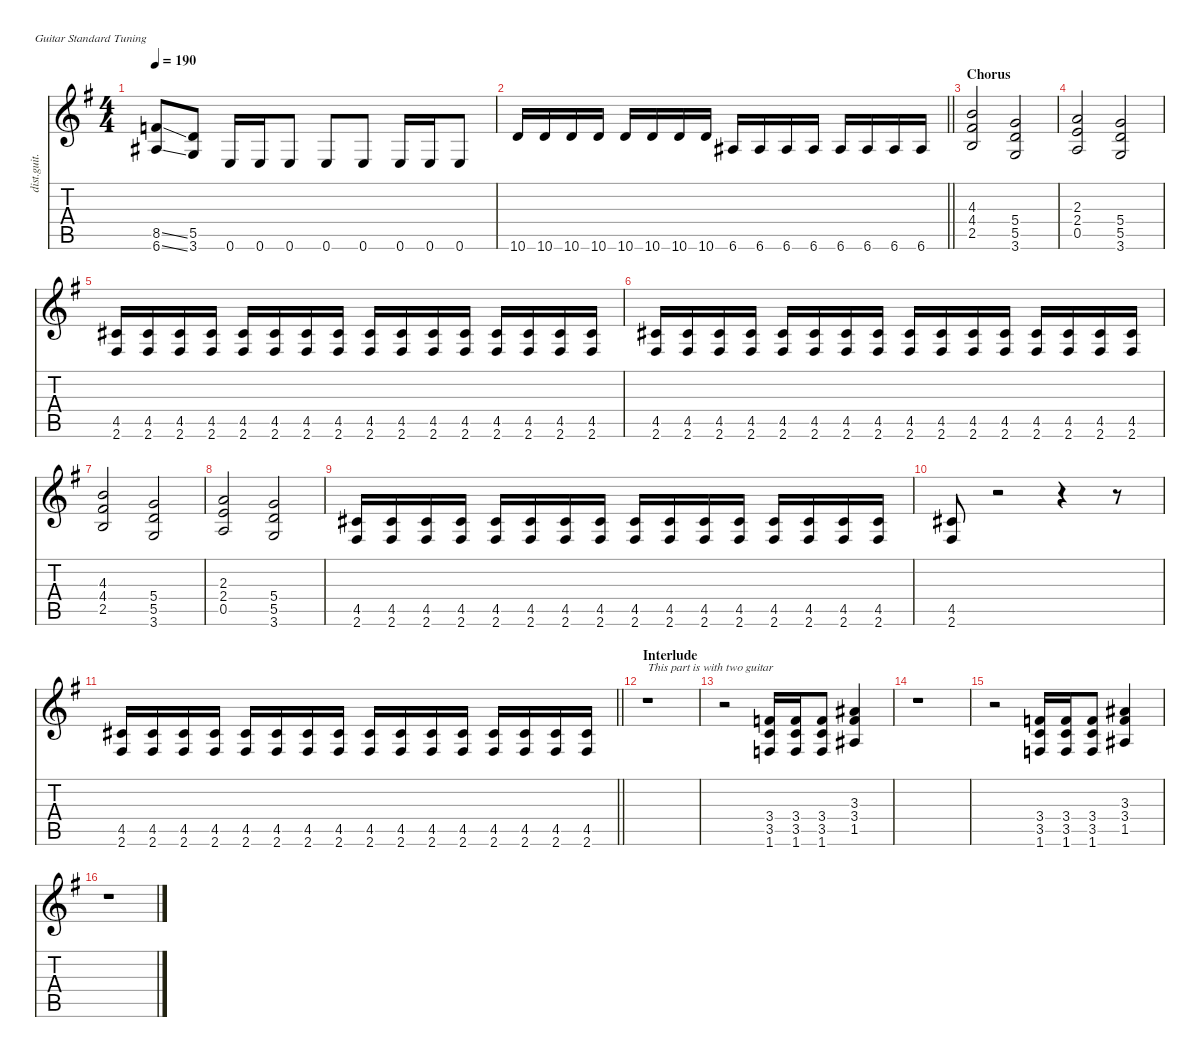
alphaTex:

\defaultSystemsLayout 4
\hideDynamics
\bracketExtendMode nobrackets
\otherSystemsTrackNameOrientation horizontal
\track ("Guitar 1" "dist.guit.") {instrument distortionguitar}
\staff {score tabs}
\tuning (E4 B3 G3 D3 A2 E2)
\ts (4 4)
\tempo 190
\clef g2
\ks eminor
(8.5{ss acc forcenatural} 6.6{ss acc #}).8{dy f beam Up} (5.5{acc forcenatural} 3.6{acc forcenatural}).8{beam Up} 0.6{acc forcenatural}.16{beam Up} 0.6{acc forcenatural}.16{beam Up} 0.6{acc forcenatural}.8{beam Up} 0.6{acc forcenatural}.8{beam Up} 0.6{acc forcenatural}.8{beam Up} 0.6{acc forcenatural}.16{beam Up} 0.6{acc forcenatural}.16{beam Up} 0.6{acc forcenatural}.8{beam Up} |
\barLineRight lightlight
10.6{acc forcenatural}.16{beam Up} 10.6{acc forcenatural}.16{beam Up} 10.6{acc forcenatural}.16{beam Up} 10.6{acc forcenatural}.16{beam Up} 10.6{acc forcenatural}.16{beam Up} 10.6{acc forcenatural}.16{beam Up} 10.6{acc forcenatural}.16{beam Up} 10.6{acc forcenatural}.16{beam Up} 6.6{acc #}.16{beam Up} 6.6{acc #}.16{beam Up} 6.6{acc #}.16{beam Up} 6.6{acc #}.16{beam Up} 6.6{acc #}.16{beam Up} 6.6{acc #}.16{beam Up} 6.6{acc #}.16{beam Up} 6.6{acc #}.16{beam Up} |
\section ("" "Chorus")
(4.3{acc forcenatural} 4.4{acc #} 2.5{acc forcenatural}).2{beam Up} (5.4{acc forcenatural} 5.5{acc forcenatural} 3.6{acc forcenatural}).2{beam Up} |
(2.3{acc forcenatural} 2.4{acc forcenatural} 0.5{acc forcenatural}).2{beam Up} (5.4{acc forcenatural} 5.5{acc forcenatural} 3.6{acc forcenatural}).2{beam Up} |
(4.5{acc #} 2.6{acc #}).16{beam Up} (4.5{acc #} 2.6{acc #}).16{beam Up} (4.5{acc #} 2.6{acc #}).16{beam Up} (4.5{acc #} 2.6{acc #}).16{beam Up} (4.5{acc #} 2.6{acc #}).16{beam Up} (4.5{acc #} 2.6{acc #}).16{beam Up} (4.5{acc #} 2.6{acc #}).16{beam Up} (4.5{acc #} 2.6{acc #}).16{beam Up} (4.5{acc #} 2.6{acc #}).16{beam Up} (4.5{acc #} 2.6{acc #}).16{beam Up} (4.5{acc #} 2.6{acc #}).16{beam Up} (4.5{acc #} 2.6{acc #}).16{beam Up} (4.5{acc #} 2.6{acc #}).16{beam Up} (4.5{acc #} 2.6{acc #}).16{beam Up} (4.5{acc #} 2.6{acc #}).16{beam Up} (4.5{acc #} 2.6{acc #}).16{beam Up} |
(4.5{acc #} 2.6{acc #}).16{beam Up} (4.5{acc #} 2.6{acc #}).16{beam Up} (4.5{acc #} 2.6{acc #}).16{beam Up} (4.5{acc #} 2.6{acc #}).16{beam Up} (4.5{acc #} 2.6{acc #}).16{beam Up} (4.5{acc #} 2.6{acc #}).16{beam Up} (4.5{acc #} 2.6{acc #}).16{beam Up} (4.5{acc #} 2.6{acc #}).16{beam Up} (4.5{acc #} 2.6{acc #}).16{beam Up} (4.5{acc #} 2.6{acc #}).16{beam Up} (4.5{acc #} 2.6{acc #}).16{beam Up} (4.5{acc #} 2.6{acc #}).16{beam Up} (4.5{acc #} 2.6{acc #}).16{beam Up} (4.5{acc #} 2.6{acc #}).16{beam Up} (4.5{acc #} 2.6{acc #}).16{beam Up} (4.5{acc #} 2.6{acc #}).16{beam Up} |
(4.3{acc forcenatural} 4.4{acc #} 2.5{acc forcenatural}).2{beam Up} (5.4{acc forcenatural} 5.5{acc forcenatural} 3.6{acc forcenatural}).2{beam Up} |
(2.3{acc forcenatural} 2.4{acc forcenatural} 0.5{acc forcenatural}).2{beam Up} (5.4{acc forcenatural} 5.5{acc forcenatural} 3.6{acc forcenatural}).2{beam Up} |
(4.5{acc #} 2.6{acc #}).16{beam Up} (4.5{acc #} 2.6{acc #}).16{beam Up} (4.5{acc #} 2.6{acc #}).16{beam Up} (4.5{acc #} 2.6{acc #}).16{beam Up} (4.5{acc #} 2.6{acc #}).16{beam Up} (4.5{acc #} 2.6{acc #}).16{beam Up} (4.5{acc #} 2.6{acc #}).16{beam Up} (4.5{acc #} 2.6{acc #}).16{beam Up} (4.5{acc #} 2.6{acc #}).16{beam Up} (4.5{acc #} 2.6{acc #}).16{beam Up} (4.5{acc #} 2.6{acc #}).16{beam Up} (4.5{acc #} 2.6{acc #}).16{beam Up} (4.5{acc #} 2.6{acc #}).16{beam Up} (4.5{acc #} 2.6{acc #}).16{beam Up} (4.5{acc #} 2.6{acc #}).16{beam Up} (4.5{acc #} 2.6{acc #}).16{beam Up} |
(4.5{acc #} 2.6{acc #}).8{beam Up} r.2{beam Up} r.4{beam Up} r.8{beam Up} |
\barLineRight lightlight
(4.5{acc #} 2.6{acc #}).16{beam Up} (4.5{acc #} 2.6{acc #}).16{beam Up} (4.5{acc #} 2.6{acc #}).16{beam Up} (4.5{acc #} 2.6{acc #}).16{beam Up} (4.5{acc #} 2.6{acc #}).16{beam Up} (4.5{acc #} 2.6{acc #}).16{beam Up} (4.5{acc #} 2.6{acc #}).16{beam Up} (4.5{acc #} 2.6{acc #}).16{beam Up} (4.5{acc #} 2.6{acc #}).16{beam Up} (4.5{acc #} 2.6{acc #}).16{beam Up} (4.5{acc #} 2.6{acc #}).16{beam Up} (4.5{acc #} 2.6{acc #}).16{beam Up} (4.5{acc #} 2.6{acc #}).16{beam Up} (4.5{acc #} 2.6{acc #}).16{beam Up} (4.5{acc #} 2.6{acc #}).16{beam Up} (4.5{acc #} 2.6{acc #}).16{beam Up} |
\section ("" "Interlude")
r.1{txt "This part is with two guitar " beam Down} |
r.2{beam Down} (3.4{acc forcenatural} 3.5{acc forcenatural} 1.6{acc forcenatural}).16{beam Up} (3.4{acc forcenatural} 3.5{acc forcenatural} 1.6{acc forcenatural}).16{beam Up} (3.4{acc forcenatural} 3.5{acc forcenatural} 1.6{acc forcenatural}).8{beam Up} (3.3{acc #} 3.4{acc forcenatural} 1.5{acc #}).4{beam Up} |
r.1{beam Down} |
r.2{beam Down} (3.4{acc forcenatural} 3.5{acc forcenatural} 1.6{acc forcenatural}).16{beam Up} (3.4{acc forcenatural} 3.5{acc forcenatural} 1.6{acc forcenatural}).16{beam Up} (3.4{acc forcenatural} 3.5{acc forcenatural} 1.6{acc forcenatural}).8{beam Up} (3.3{acc #} 3.4{acc forcenatural} 1.5{acc #}).4{beam Up} |
r.1{beam Down}
